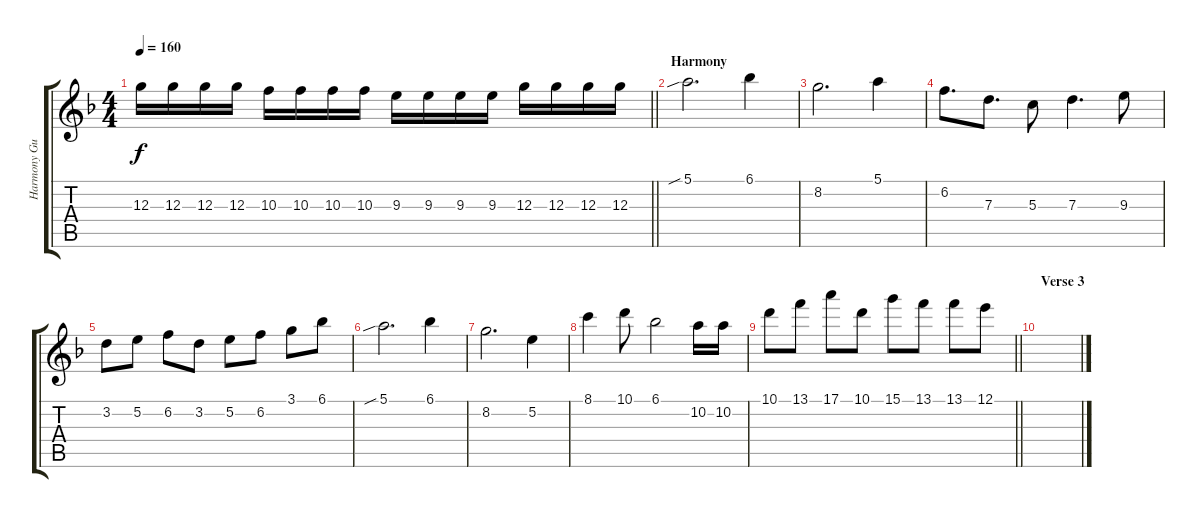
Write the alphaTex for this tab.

\track ("Harmony Guitar (Gus + Bob)" "Harmony Gu") {instrument distortionguitar}
\staff {score tabs}
\tuning (E4 B3 G3 D3 A2 D2) {hide}
\ts (4 4)
\tempo 160
\clef g2
\barLineRight lightlight
\ks dminor
12.3.16{dy f} 12.3.16 12.3.16 12.3.16 10.3.16 10.3.16 10.3.16 10.3.16 9.3.16 9.3.16 9.3.16 9.3.16 12.3.16 12.3.16 12.3.16 12.3.16 |
\section ("" "Harmony")
5.1{sib}.2{d} 6.1.4 |
8.2.2{d} 5.1.4 |
6.2.8{d} 7.3.8{d} 5.3.8 7.3.4{d} 9.3.8 |
3.2.8 5.2.8 6.2.8 3.2.8 5.2.8 6.2.8 3.1.8 6.1.8 |
5.1{sib}.2{d} 6.1.4 |
8.2.2{d} 5.2.4 |
8.1.4 10.1.8 6.1.2 10.2.16 10.2.16 |
\barLineRight lightlight
10.1.8 13.1.8 17.1.8 10.1.8 15.1.8 13.1.8 13.1.8 12.1.8 |
\section ("" "Verse 3")
